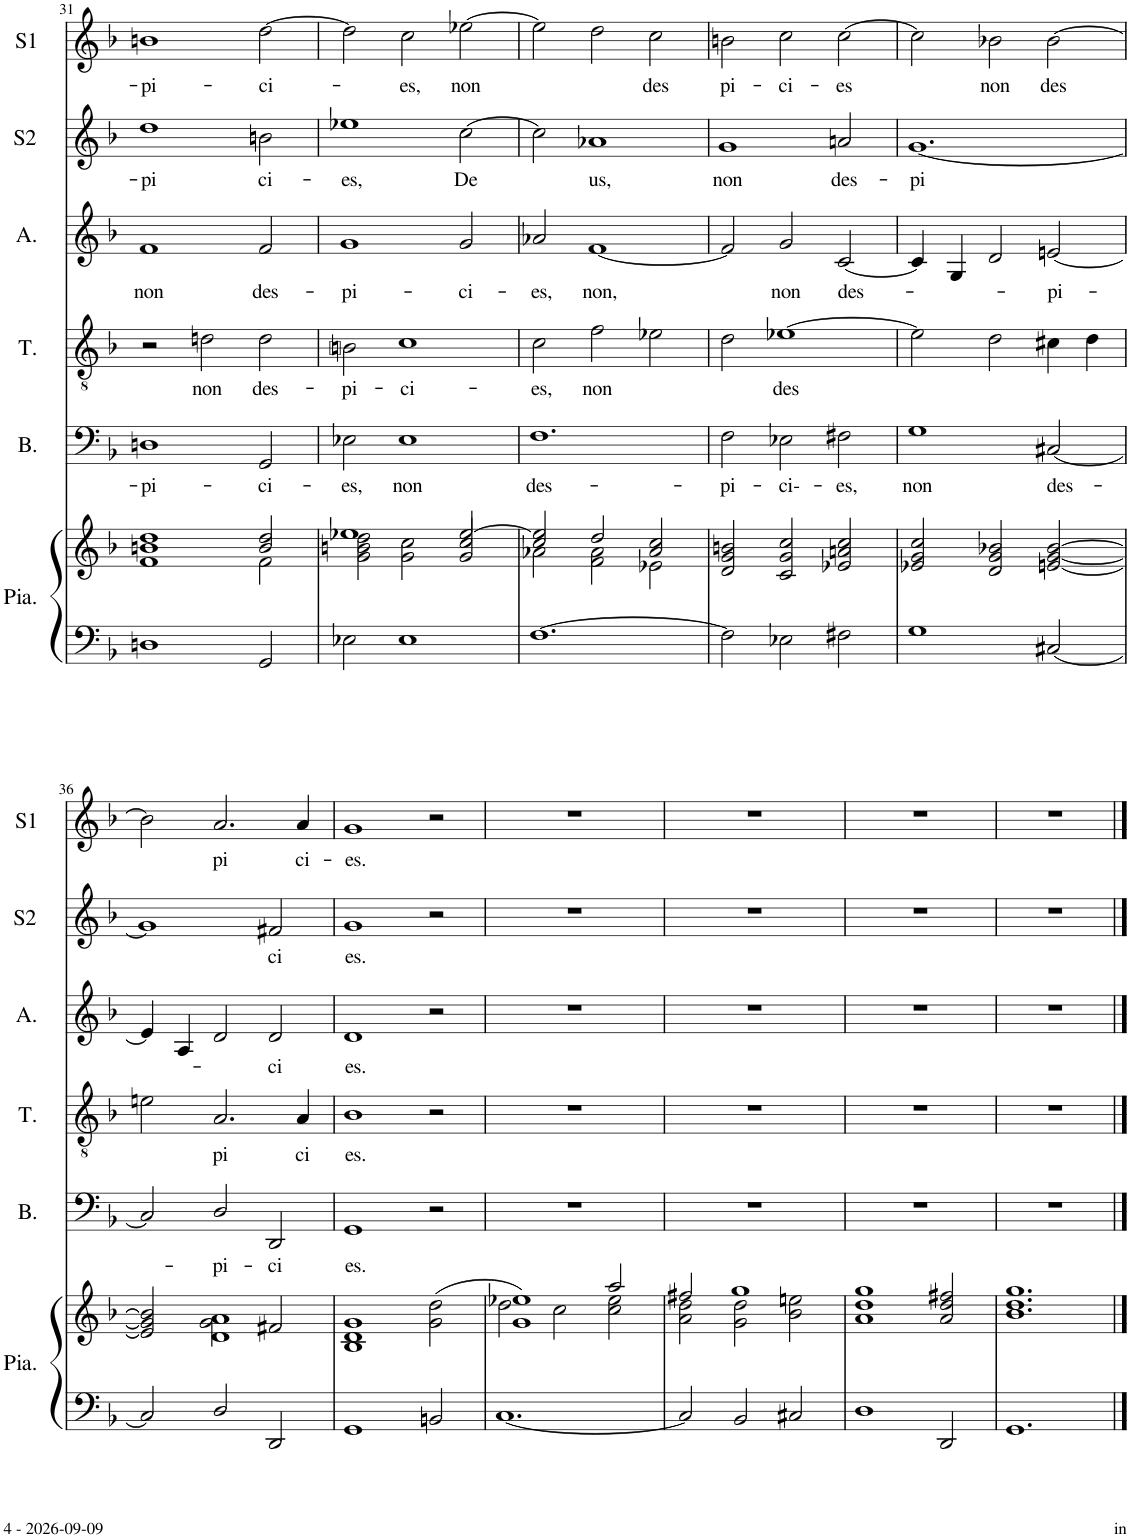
**kern	**kern	**kern	**text	**kern	**text	**kern	**text	**kern	**text	**kern	**text
*part6	*part6	*part5	*part5	*part4	*part4	*part3	*part3	*part2	*part2	*part1	*part1
*staff7	*staff6	*staff5	*staff5	*staff4	*staff4	*staff3	*staff3	*staff2	*staff2	*staff1	*staff1
*I"Piano	*	*I"Basse	*	*I"Ténor	*	*I"Alto	*	*I"Soprano 2	*	*I"Soprano 1	*
*I'Pia.	*	*I'B.	*	*I'T.	*	*I'A.	*	*I'S2	*	*I'S1	*
!!LO:PB:g=z
*clefF4	*clefG2	*clefF4	*	*clefGv2	*	*clefG2	*	*clefG2	*	*clefG2	*
*k[b-]	*k[b-]	*k[b-]	*	*k[b-]	*	*k[b-]	*	*k[b-]	*	*k[b-]	*
*M3/2	*M3/2	*M3/2	*	*M3/2	*	*M3/2	*	*M3/2	*	*M3/2	*
=31	=31	=31	=31	=31	=31	=31	=31	=31	=31	=31	=31
*	*^	*	*	*	*	*	*	*	*	*	*
!	!	!	!	!LO:LY:b	!	!	!	!LO:LY:b	!	!LO:LY:b	!	!LO:LY:b
1Dn	1f 1bn 1dd	1ryy	1Dn	-pi-	2r	.	1f	non	1dd	-pi	1bn	-pi-
!	!	!	!	!	!	!LO:LY:b	!	!	!	!	!	!
.	.	.	.	.	2dn\	non	.	.	.	.	.	.
!	!	!	!	!LO:LY:b	!	!LO:LY:b	!	!LO:LY:b	!	!LO:LY:b	!	!LO:LY:b
2GG/	2b/ 2dd/	2f\	2GG/	-ci-	2d\	des-	2f/	des-	2bn\	ci-	[2dd\	-ci-
=32	=32	=32	=32	=32	=32	=32	=32	=32	=32	=32	=32	=32
!	!	!	!	!LO:LY:b	!	!LO:LY:b	!	!LO:LY:b	!	!LO:LY:b	!	!
2E-X\	1ee-X	2g\ 2bn\ 2dd\	2E-X\	-es,	2Bnj\	-pi-	1g	-pi-	1ee-X	-es,	2dd\]	.
!	!	!	!	!LO:LY:b	!	!LO:LY:b	!	!	!	!	!	!LO:LY:b
1E-	.	2g\ 2cc\	1E-	non	1c	-ci-	.	.	.	.	2cc\	-es,
!	!	!	!	!	!	!	!	!LO:LY:b	!	!LO:LY:b	!	!LO:LY:b
.	[2ee-/	2g/ 2cc/	.	.	.	.	2g/	-ci-	[2cc\	De	[2ee-X\	non
=33	=33	=33	=33	=33	=33	=33	=33	=33	=33	=33	=33	=33
!	!	!	!	!LO:LY:b	!	!LO:LY:b	!	!LO:LY:b	!	!	!	!
[1.F	2cc/ 2ee-/]	2a-X\	1.F	des-	2c\	-es,	2a-X/	-es,	2cc\]	.	2ee-\]	.
!	!	!	!	!	!	!LO:LY:b	!	!LO:LY:b	!	!LO:LY:b	!	!
.	2dd/	2f\ 2a-\	.	.	2f\	non	[1f	non,	1a-X	us,	2dd\	.
!	!	!	!	!	!	!	!	!	!	!	!	!LO:LY:b
.	2a-/ 2cc/	2e-X\	.	.	2e-X\	.	.	.	.	.	2cc\	des
=34	=34	=34	=34	=34	=34	=34	=34	=34	=34	=34	=34	=34
!	!	!	!	!LO:LY:b	!	!	!	!	!	!LO:LY:b	!	!LO:LY:b
*	*v	*v	*	*	*	*	*	*	*	*	*	*
2F\]	2d/ 2g/ 2bn/	2F\	-pi-	2d\	.	2f/]	.	1g	non	2bn\	pi-
!	!	!	!LO:LY:b	!	!LO:LY:b	!	!LO:LY:b	!	!	!	!LO:LY:b
2E-X\	2c/ 2g/ 2cc/	2E-X\	-ci--	[1e-X	des	2g/	non	.	.	2cc\	-ci-
!	!	!	!LO:LY:b	!	!	!	!LO:LY:b	!	!LO:LY:b	!	!LO:LY:b
2F#X\	2e-X/ 2an/ 2cc/	2F#X\	-es,	.	.	[2c/	des-	2an/	des-	[2cc\	-es
=35	=35	=35	=35	=35	=35	=35	=35	=35	=35	=35	=35
!	!	!	!LO:LY:b	!	!	!	!	!	!LO:LY:b	!	!
1G	2e-X/ 2g/ 2cc/	1G	non	2e-\]	.	4c/]	.	[1.g	-pi	2cc\]	.
.	.	.	.	.	.	4G/	.	.	.	.	.
!	!	!	!	!	!	!	!	!	!	!	!LO:LY:b
.	2d/ 2g/ 2b-X/	.	.	2d\	.	2d/	.	.	.	2b-X\	non
!	!	!	!LO:LY:b	!	!	!	!LO:LY:b	!	!	!	!LO:LY:b
[2C#X/	[2en/ [2g/ [2b-/	[2C#X/	des-	4c#X\	.	[2en/	-pi-	.	.	[2b-\	des
.	.	.	.	4d\	.	.	.	.	.	.	.
!!LO:LB:g=z
=36	=36	=36	=36	=36	=36	=36	=36	=36	=36	=36	=36
*	*^	*	*	*	*	*	*	*	*	*	*
2C#/]	2e/] 2g/] 2b-/]	2ryy	2C#/]	.	2en\	.	4e/]	.	1g]	.	2b-\]	.
.	.	.	.	.	.	.	4A/	.	.	.	.	.
!	!	!	!	!LO:LY:b	!	!LO:LY:b	!	!	!	!	!	!LO:LY:b
2D/	2g\	1d 1a	2D/	-pi-	2.A/	-pi	2d/	.	.	.	2.a/	pi
!	!	!	!	!LO:LY:b	!	!	!	!LO:LY:b	!	!LO:LY:b	!	!
2DD/	2f#X/	.	2DD/	-ci	.	.	2d/	-ci	2f#X/	ci	.	.
!	!	!	!	!	!	!LO:LY:b	!	!	!	!	!	!LO:LY:b
.	.	.	.	.	4A/	ci	.	.	.	.	4a/	ci-
*	*v	*v	*	*	*	*	*	*	*	*	*	*
=37	=37	=37	=37	=37	=37	=37	=37	=37	=37	=37	=37
!	!	!	!LO:LY:b	!	!LO:LY:b	!	!LO:LY:b	!	!LO:LY:b	!	!LO:LY:b
1GG	1B- 1d 1g	1GG	es.	1B-	es.	1d	es.	1g	es.	1g	-es.
2BBn/	(2g\ 2dd\	2r	.	2r	.	2r	.	2r	.	2r	.
=38	=38	=38	=38	=38	=38	=38	=38	=38	=38	=38	=38
*	*^	*	*	*	*	*	*	*	*	*	*
[1.C	1g 1ee-X)	2dd\	1.r	.	1.r	.	1.r	.	1.r	.	1.r	.
.	.	2cc\	.	.	.	.	.	.	.	.	.	.
.	2aa/	2cc\ 2ee-\	.	.	.	.	.	.	.	.	.	.
=39	=39	=39	=39	=39	=39	=39	=39	=39	=39	=39	=39	=39
2C/]	2ff#X/	2a\ 2dd\	1.r	.	1.r	.	1.r	.	1.r	.	1.r	.
2BB-/	1gg	2g\ 2dd\	.	.	.	.	.	.	.	.	.	.
2C#X/	.	2b-\ 2een\	.	.	.	.	.	.	.	.	.	.
*	*v	*v	*	*	*	*	*	*	*	*	*	*
=40	=40	=40	=40	=40	=40	=40	=40	=40	=40	=40	=40
1D	1a 1dd 1gg	1.r	.	1.r	.	1.r	.	1.r	.	1.r	.
2DD/	2a/ 2dd/ 2ff#X/	.	.	.	.	.	.	.	.	.	.
=41	=41	=41	=41	=41	=41	=41	=41	=41	=41	=41	=41
1.GG	1.b- 1.dd 1.gg	1.r	.	1.r	.	1.r	.	1.r	.	1.r	.
==	==	==	==	==	==	==	==	==	==	==	==
*-	*-	*-	*-	*-	*-	*-	*-	*-	*-	*-	*-
